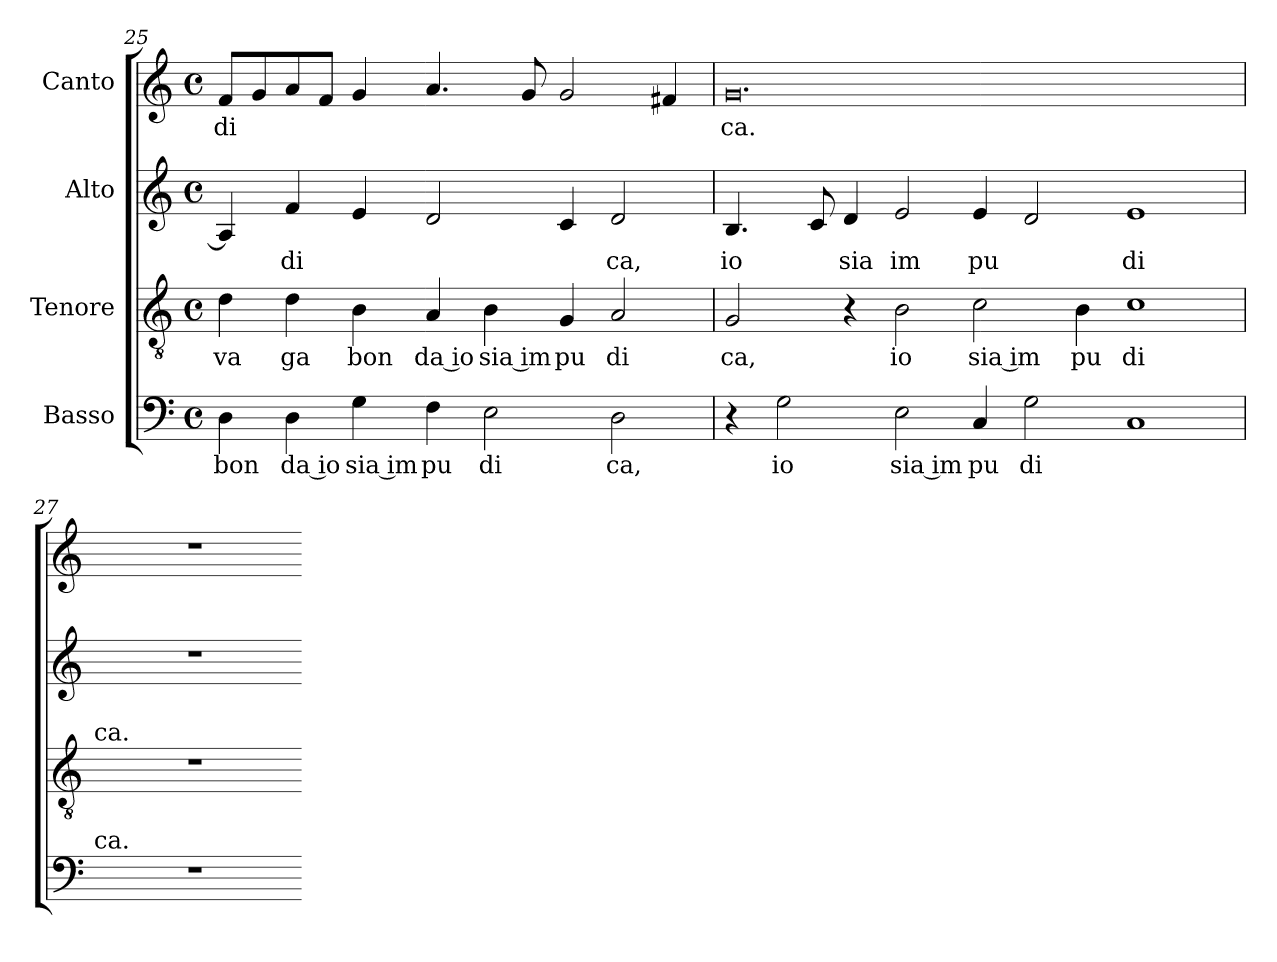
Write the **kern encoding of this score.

**kern	**text	**kern	**text	**kern	**text	**dynam	**kern	**text
*part4	*part4	*part3	*part3	*part2	*part2	*part2	*part1	*part1
*staff4	*staff4	*staff3	*staff3	*staff2	*staff2	*staff2	*staff1	*staff1
*I"Basso	*	*I"Tenore	*	*I"Alto	*	*	*I"Canto	*
*clefF4	*	*clefGv2	*	*clefG2	*	*	*clefG2	*
*M4/4	*	*M4/4	*	*M4/4	*	*	*M4/4	*
*met(c)	*	*met(c)	*	*met(c)	*	*	*met(c)	*
=25	=25	=25	=25	=25	=25	=25	=25	=25
!	!LO:LY:b:cj	!	!LO:LY:b:cj	!	!	!	!	!LO:LY:b:cj
4D\	bon	4d\	va	4A/]	.	.	8f/L	di
.	.	.	.	.	.	.	8g/	.
!	!LO:LY:b:rj	!	!LO:LY:b:cj	!	!LO:LY:b:cj	!	!	!
4D\	da io	4d\	ga	4f/	di	.	8a/	.
.	.	.	.	.	.	.	8f/J	.
!	!LO:LY:b:rj	!	!LO:LY:b:cj	!	!	!	!	!
4G\	sia im	4B\	bon	4e/	.	.	4g/	.
!	!LO:LY:b:cj	!	!LO:LY:b:rj	!	!	!	!	!
4F\	pu	4A/	da io	2d/	.	.	4.a/	.
!	!LO:LY:b:cj	!	!LO:LY:b:rj	!	!	!	!	!
2E\	di	4B\	sia im	.	.	.	.	.
.	.	.	.	.	.	.	8g/	.
!	!	!	!LO:LY:b:cj	!	!	!	!	!
.	.	4G/	pu	4c/	.	.	2g/	.
!	!LO:LY:b:cj	!	!LO:LY:b:cj	!	!LO:LY:b:cj	!	!	!
2D\	ca,	2A/	di	2d/	ca,	.	.	.
.	.	.	.	.	.	.	4f#/	.
=26	=26	=26	=26	=26	=26	=26	=26	=26
!	!	!	!LO:LY:b:cj	!	!LO:LY:b:cj	!	!	!LO:LY:b:cj
4r	.	2G/	ca,	4.B/	io	.	0.g>	ca.
!	!LO:LY:b:cj	!	!	!	!	!	!	!
2G\	io	.	.	.	.	.	.	.
.	.	.	.	8c/	.	.	.	.
!	!	!	!	!	!LO:LY:b	!	!	!
.	.	4r	.	4d/	sia	.	.	.
!	!LO:LY:b:rj	!	!LO:LY:b:cj	!	!LO:LY:b	!	!	!
2E\	sia im	2B\	io	2e/	im	.	.	.
!	!LO:LY:b:cj	!	!LO:LY:b:rj	!	!LO:LY:b	!	!	!
4C/	pu	2c\	sia im	4e/	pu	.	.	.
!	!LO:LY:b:cj	!	!	!	!	!	!	!
2G\	di	.	.	2d/	.	.	.	.
!	!	!	!LO:LY:b:cj	!	!	!	!	!
.	.	4B\	pu	.	.	.	.	.
!	!	!	!LO:LY:b:cj	!	!LO:LY:b:cj	!	!	!
1C	.	1c	di	1e	di	.	.	.
=27	=27	=27	=27	=27	=27	=27	=27	=27
*	*	*	*	*^	*	*	*	*
!	!	!LO:TX:a:t=ca.	!	!	!	!	!	!	!
!LO:TX:a:t=ca.	!	!	!	!	!	!	!	!	!
1r	.	1r	.	1r	8ryy	.	.	1r	.
.	.	.	.	.	32.ryy	.	.	.	.
!	!	!	!	!	!	!	!LO:DY:a	!	!
!	!	!	!	!	!	!	!LO:DY:n=1:b	!	!
.	.	.	.	.	2ryy	.	fz ffff	.	.
.	.	.	.	.	4ryy	.	.	.	.
.	.	.	.	.	16ryy	.	.	.	.
.	.	.	.	.	64ryy	.	.	.	.
*	*	*	*	*v	*v	*	*	*	*
=	==	=	==	=	==	==	==	==
*-	*-	*-	*-	*-	*-	*-	*-	*-
